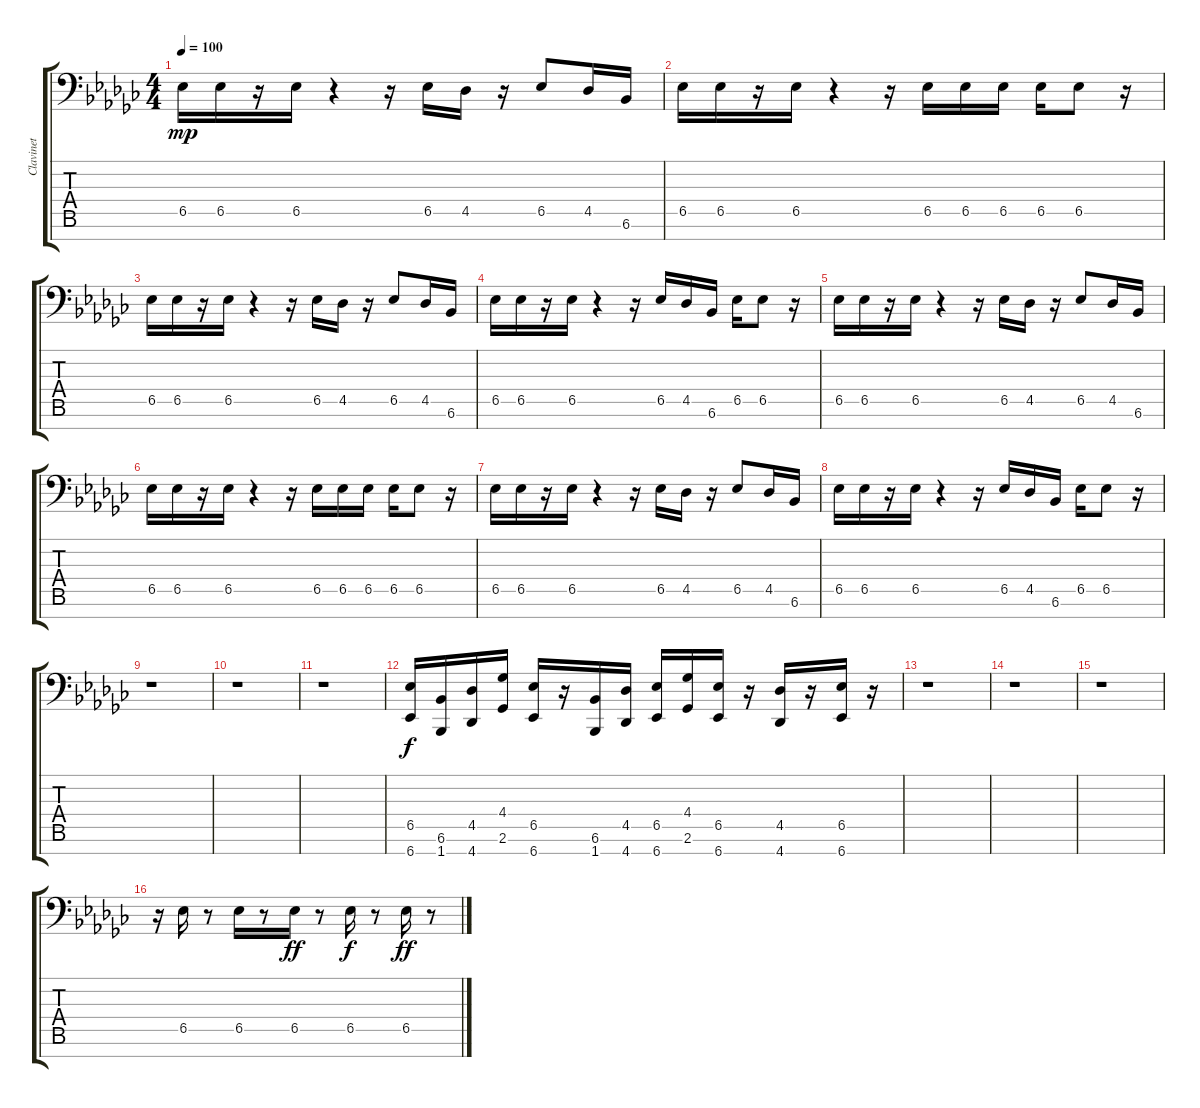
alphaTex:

\track ("Clavinet" "Clavinet") {instrument clavinet}
\staff {score tabs}
\tuning (E4 B3 G3 D3 A2 E2 A1) {hide}
\ts (4 4)
\tempo 100
\clef f4
\ks ebminor
6.5.16{dy mp} 6.5.16 r.16 6.5.16 r.4 r.16 6.5.16 4.5.16 r.16 6.5.8 4.5.16 6.6.16 |
6.5.16 6.5.16 r.16 6.5.16 r.4 r.16 6.5.16 6.5.16 6.5.16 6.5.16 6.5.8 r.16 |
6.5.16 6.5.16 r.16 6.5.16 r.4 r.16 6.5.16 4.5.16 r.16 6.5.8 4.5.16 6.6.16 |
6.5.16 6.5.16 r.16 6.5.16 r.4 r.16 6.5.16 4.5.16 6.6.16 6.5.16 6.5.8 r.16 |
6.5.16 6.5.16 r.16 6.5.16 r.4 r.16 6.5.16 4.5.16 r.16 6.5.8 4.5.16 6.6.16 |
6.5.16 6.5.16 r.16 6.5.16 r.4 r.16 6.5.16 6.5.16 6.5.16 6.5.16 6.5.8 r.16 |
6.5.16 6.5.16 r.16 6.5.16 r.4 r.16 6.5.16 4.5.16 r.16 6.5.8 4.5.16 6.6.16 |
6.5.16 6.5.16 r.16 6.5.16 r.4 r.16 6.5.16 4.5.16 6.6.16 6.5.16 6.5.8 r.16{volume 11} |
r.1 |
r.1 |
r.1 |
(6.5 6.7).16{dy f} (6.6 1.7).16 (4.5 4.7).16 (4.4 2.6).16 (6.5 6.7).16 r.16 (6.6 1.7).16 (4.5 4.7).16 (6.5 6.7).16 (4.4 2.6).16 (6.5 6.7).16 r.16 (4.5 4.7).16 r.16 (6.5 6.7).16 r.16 |
r.1 |
r.1 |
r.1 |
r.16 6.5.16 r.8 6.5.16 r.8 6.5.16{dy ff balance 8} r.8 6.5.16{dy f balance 14} r.8 6.5.16{dy ff balance 8} r.8{balance 12}
